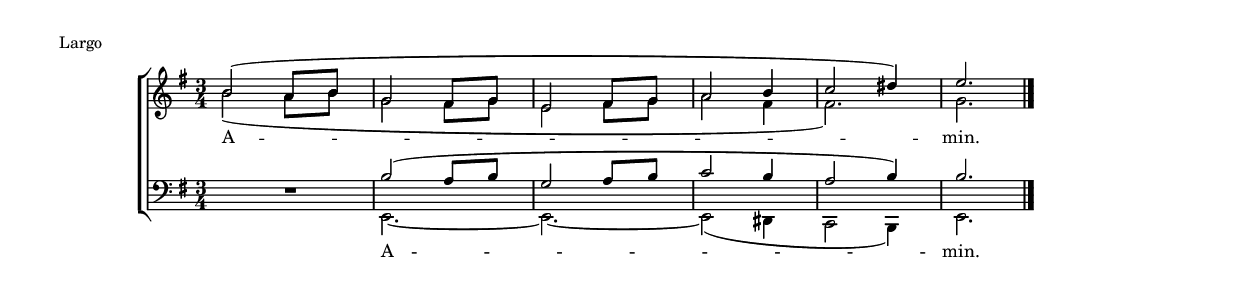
\version "2.12.0"
\include "defines.ly"
#(define myNoteSpacing 5.0)
#(define raggedRight #t)
midiTempo = 
  \midi {
    \context {
      \Score
      tempoWholesPerMinute = #(ly:make-moment 80 4)
      }
    }


\include "preamble.ly"

\header {
  meter = "Largo"
}

global = {
  \globalPreamble
  \key e \minor
  \time 3/4
}

womenWords = \lyricmode { A -- min. }
menWords = \womenWords

sopMusic = \relative {
  b'2( a8[ b8]
  g2 fis8[ g8]
  e2 fis8[ g8]
  a2 b4
  c2 dis4)
  e2. \bar "|."
}

altoMusic = \relative {
  b'2( a8[ b8]
  g2 fis8[ g8]
  e2 fis8[ g8]
  a2 fis4
  fis2.)
  g2.
}

tenorMusic = \relative {
  \oneVoice R2. \voiceOne
  b2( a8[ b8]
  g2 a8[ b8]
  c2 b4
  a2 b4)
  b2.
}

bassMusic = \relative {
  \oneVoice R2. \voiceTwo
  e,2.~
  e2.~
  e2( dis4
  c2 b4)
  e2.
}

\include "two-staves.ly"
